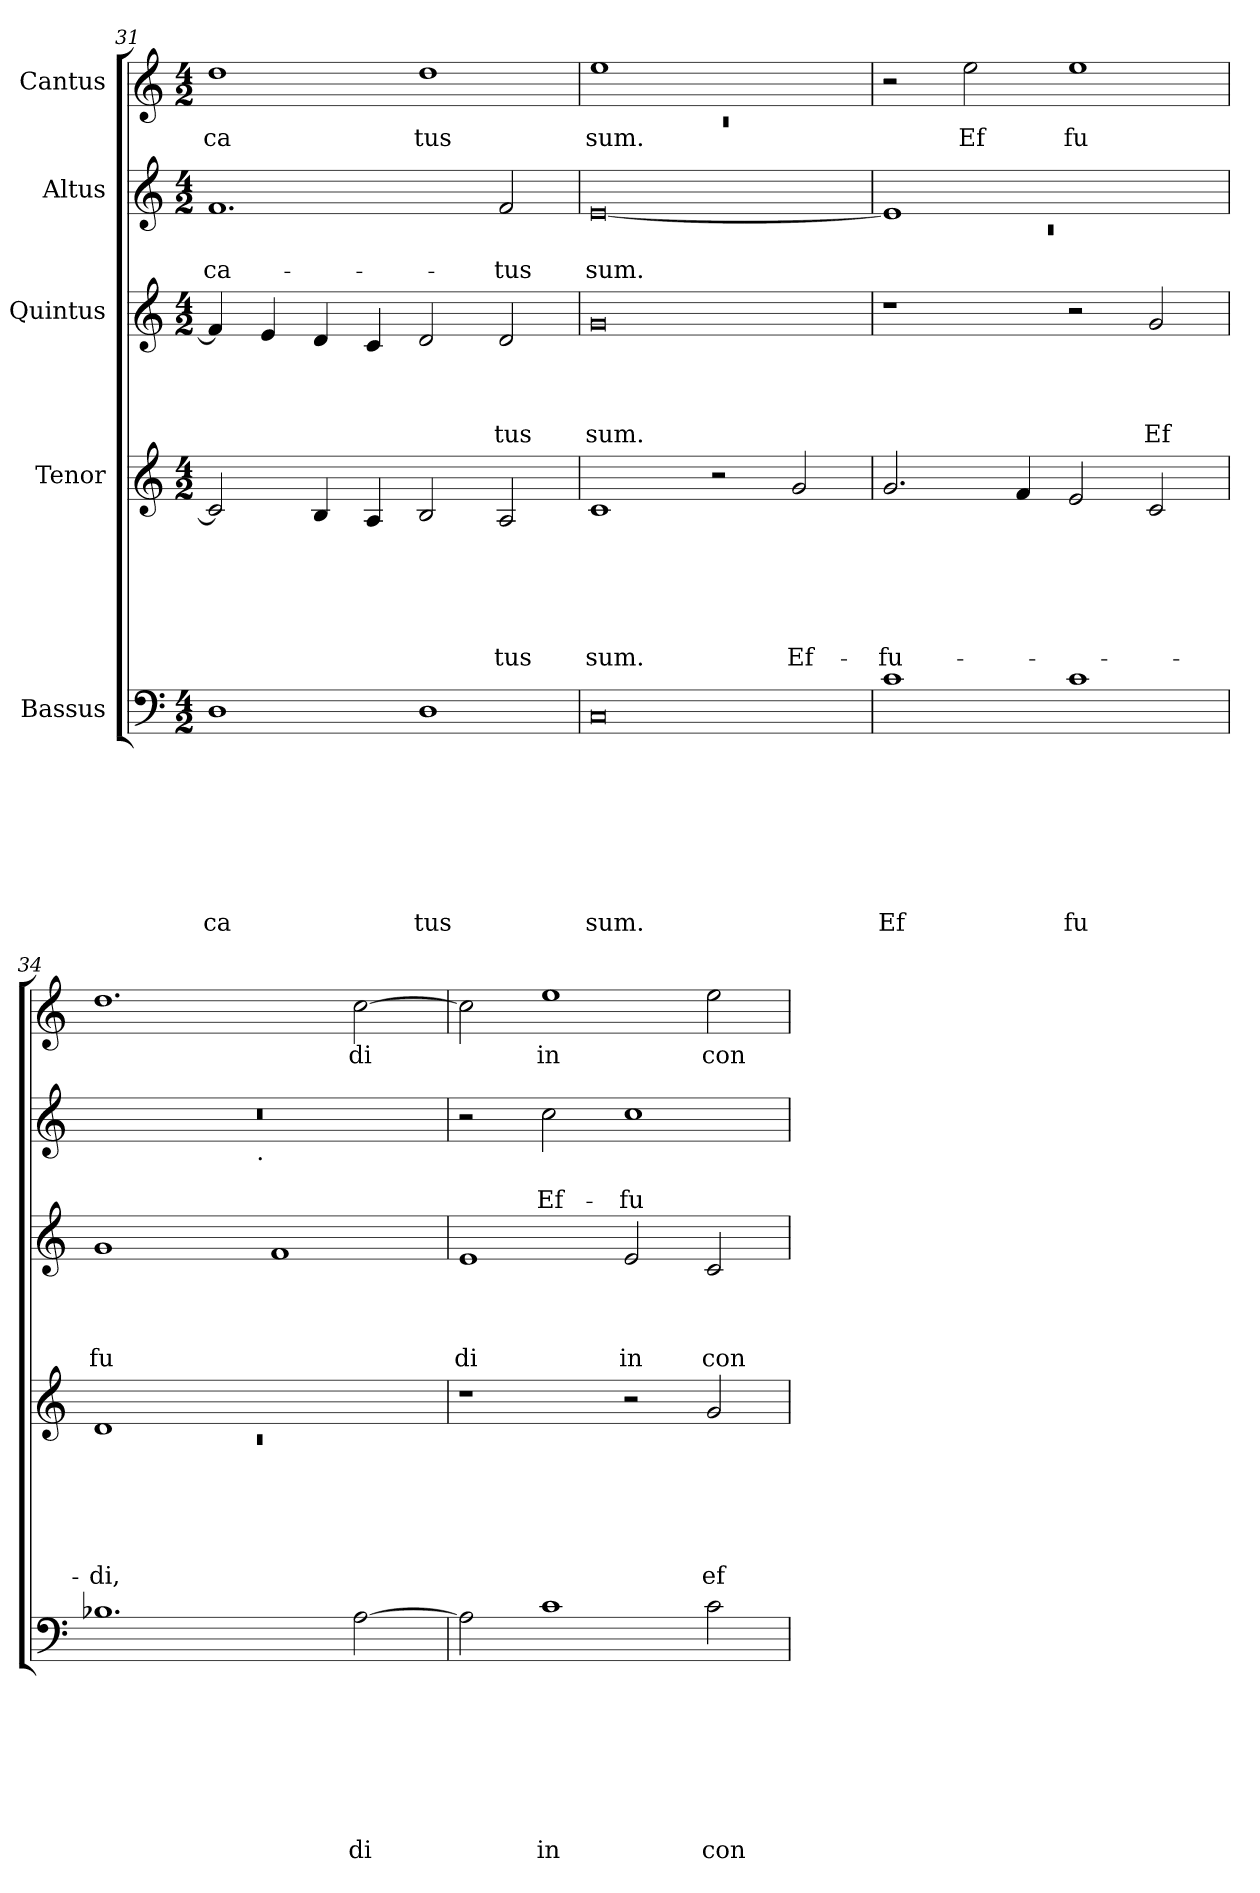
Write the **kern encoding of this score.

**kern	**text	**text	**text	**text	**text	**text	**text	**text	**kern	**text	**text	**text	**text	**text	**text	**kern	**text	**text	**text	**text	**kern	**text	**text	**kern	**text
*part5	*part5	*part5	*part5	*part5	*part5	*part5	*part5	*part5	*part4	*part4	*part4	*part4	*part4	*part4	*part4	*part3	*part3	*part3	*part3	*part3	*part2	*part2	*part2	*part1	*part1
*staff5	*staff5	*staff5	*staff5	*staff5	*staff5	*staff5	*staff5	*staff5	*staff4	*staff4	*staff4	*staff4	*staff4	*staff4	*staff4	*staff3	*staff3	*staff3	*staff3	*staff3	*staff2	*staff2	*staff2	*staff1	*staff1
*I"Bassus	*	*	*	*	*	*	*	*	*I"Tenor	*	*	*	*	*	*	*I"Quintus	*	*	*	*	*I"Altus	*	*	*I"Cantus	*
*clefF4	*	*	*	*	*	*	*	*	*clefG2	*	*	*	*	*	*	*clefG2	*	*	*	*	*clefG2	*	*	*clefG2	*
*k[]	*	*	*	*	*	*	*	*	*k[]	*	*	*	*	*	*	*k[]	*	*	*	*	*k[]	*	*	*k[]	*
*C:	*	*	*	*	*	*	*	*	*C:	*	*	*	*	*	*	*C:	*	*	*	*	*C:	*	*	*C:	*
*M4/2	*	*	*	*	*	*	*	*	*M4/2	*	*	*	*	*	*	*M4/2	*	*	*	*	*M4/2	*	*	*M4/2	*
=31	=31	=31	=31	=31	=31	=31	=31	=31	=31	=31	=31	=31	=31	=31	=31	=31	=31	=31	=31	=31	=31	=31	=31	=31	=31
!	!	!	!	!	!	!	!	!LO:LY:b	!	!	!	!	!	!	!	!	!	!	!	!	!	!	!LO:LY:b	!	!LO:LY:b
1D	.	.	.	.	.	.	.	ca	2c/]	.	.	.	.	.	.	4f/]	.	.	.	.	1.f	.	-ca-	1dd	ca
.	.	.	.	.	.	.	.	.	.	.	.	.	.	.	.	4e/	.	.	.	.	.	.	.	.	.
.	.	.	.	.	.	.	.	.	4B/	.	.	.	.	.	.	4d/	.	.	.	.	.	.	.	.	.
.	.	.	.	.	.	.	.	.	4A/	.	.	.	.	.	.	4c/	.	.	.	.	.	.	.	.	.
!	!	!	!	!	!	!	!	!LO:LY:b	!	!	!	!	!	!	!	!	!	!	!	!	!	!	!	!	!LO:LY:b
1D	.	.	.	.	.	.	.	tus	2B/	.	.	.	.	.	.	2d/	.	.	.	.	.	.	.	1dd	tus
!	!	!	!	!	!	!	!	!	!	!	!	!	!	!	!LO:LY:b	!	!	!	!	!LO:LY:b	!	!	!LO:LY:b	!	!
.	.	.	.	.	.	.	.	.	2A/	.	.	.	.	.	-tus	2d/	.	.	.	tus	2f/	.	-tus	.	.
=32	=32	=32	=32	=32	=32	=32	=32	=32	=32	=32	=32	=32	=32	=32	=32	=32	=32	=32	=32	=32	=32	=32	=32	=32	=32
*	*	*	*	*	*	*	*	*	*	*	*	*	*	*	*	*	*	*	*	*	*	*	*	*^	*
!	!	!	!	!	!	!	!	!LO:LY:b	!	!	!	!	!	!	!LO:LY:b	!	!	!	!	!LO:LY:b	!	!	!LO:LY:b	!	!LO:N:vis=1	!LO:LY:b
0C	.	.	.	.	.	.	.	sum.	1c	.	.	.	.	.	sum.	0g	.	.	.	sum.	[<0e	.	sum.	1ee	0rc	sum.
.	.	.	.	.	.	.	.	.	2r	.	.	.	.	.	.	.	.	.	.	.	.	.	.	1ryy	.	.
!	!	!	!	!	!	!	!	!	!	!	!	!	!	!	!LO:LY:b	!	!	!	!	!	!	!	!	!	!	!
.	.	.	.	.	.	.	.	.	2g/	.	.	.	.	.	Ef-	.	.	.	.	.	.	.	.	.	.	.
*	*	*	*	*	*	*	*	*	*	*	*	*	*	*	*	*	*	*	*	*	*	*	*	*v	*v	*
=33	=33	=33	=33	=33	=33	=33	=33	=33	=33	=33	=33	=33	=33	=33	=33	=33	=33	=33	=33	=33	=33	=33	=33	=33	=33
*	*	*	*	*	*	*	*	*	*	*	*	*	*	*	*	*	*	*	*	*	*^	*	*	*	*
!	!	!	!	!	!	!	!	!LO:LY:b	!	!	!	!	!	!	!LO:LY:b	!	!	!	!	!	!	!LO:N:vis=1	!	!	!	!
1c	.	.	.	.	.	.	.	Ef	2.g/	.	.	.	.	.	-fu-	1r	.	.	.	.	1e]	0rc	.	.	2r	.
!	!	!	!	!	!	!	!	!	!	!	!	!	!	!	!	!	!	!	!	!	!	!	!	!	!	!LO:LY:b
.	.	.	.	.	.	.	.	.	.	.	.	.	.	.	.	.	.	.	.	.	.	.	.	.	2ee\	Ef
.	.	.	.	.	.	.	.	.	4f/	.	.	.	.	.	.	.	.	.	.	.	.	.	.	.	.	.
!	!	!	!	!	!	!	!	!LO:LY:b	!	!	!	!	!	!	!	!	!	!	!	!	!	!	!	!	!	!LO:LY:b
1c	.	.	.	.	.	.	.	fu	2e/	.	.	.	.	.	.	2r	.	.	.	.	1ryy	.	.	.	1ee	fu
!	!	!	!	!	!	!	!	!	!	!	!	!	!	!	!	!	!	!	!	!LO:LY:b	!	!	!	!	!	!
.	.	.	.	.	.	.	.	.	2c/	.	.	.	.	.	.	2g/	.	.	.	Ef	.	.	.	.	.	.
=34	=34	=34	=34	=34	=34	=34	=34	=34	=34	=34	=34	=34	=34	=34	=34	=34	=34	=34	=34	=34	=34	=34	=34	=34	=34	=34
*	*	*	*	*	*	*	*	*	*^	*	*	*	*	*	*	*	*	*	*	*	*	*	*	*	*	*
!	!	!	!	!	!	!	!	!	!	!LO:N:vis=1	!	!	!	!	!	!LO:LY:b	!	!	!	!	!LO:LY:b	!	!	!	!	!	!
1.B-X	.	.	.	.	.	.	.	.	1d	0rc	.	.	.	.	.	-di,	1g	.	.	.	fu	0r	2ryy	.	.	1.dd	.
.	.	.	.	.	.	.	.	.	.	.	.	.	.	.	.	.	.	.	.	.	.	.	4...ryy	.	.	.	.
!	!	!	!	!	!	!	!	!	!	!	!	!	!	!	!	!	!	!	!	!	!	!	!LO:TX:b:t=.	!	!	!	!
.	.	.	.	.	.	.	.	.	.	.	.	.	.	.	.	.	.	.	.	.	.	.	1ryy	.	.	.	.
.	.	.	.	.	.	.	.	.	1ryy	.	.	.	.	.	.	.	1f	.	.	.	.	.	.	.	.	.	.
!	!	!	!	!	!	!	!	!LO:LY:b	!	!	!	!	!	!	!	!	!	!	!	!	!	!	!	!	!	!	!LO:LY:b
[>2A\	.	.	.	.	.	.	.	di	.	.	.	.	.	.	.	.	.	.	.	.	.	.	.	.	.	[>2cc\	di
.	.	.	.	.	.	.	.	.	.	.	.	.	.	.	.	.	.	.	.	.	.	.	32ryy	.	.	.	.
=35	=35	=35	=35	=35	=35	=35	=35	=35	=35	=35	=35	=35	=35	=35	=35	=35	=35	=35	=35	=35	=35	=35	=35	=35	=35	=35	=35
!	!	!	!	!	!	!	!	!	!	!	!	!	!	!	!	!	!	!	!	!	!LO:LY:b	!	!	!	!	!	!
*	*	*	*	*	*	*	*	*	*v	*v	*	*	*	*	*	*	*	*	*	*	*	*v	*v	*	*	*	*
2A\]	.	.	.	.	.	.	.	.	1r	.	.	.	.	.	.	1e	.	.	.	di	2r	.	.	2cc\]	.
!	!	!	!	!	!	!	!	!LO:LY:b	!	!	!	!	!	!	!	!	!	!	!	!	!	!	!LO:LY:b	!	!LO:LY:b
1c	.	.	.	.	.	.	.	in	.	.	.	.	.	.	.	.	.	.	.	.	2cc\	.	Ef-	1ee	in
!	!	!	!	!	!	!	!	!	!	!	!	!	!	!	!	!	!	!	!	!LO:LY:b	!	!	!LO:LY:b	!	!
.	.	.	.	.	.	.	.	.	2r	.	.	.	.	.	.	2e/	.	.	.	in	1cc	.	-fu-	.	.
!	!	!	!	!	!	!	!	!LO:LY:b	!	!	!	!	!	!	!LO:LY:b	!	!	!	!	!LO:LY:b	!	!	!	!	!LO:LY:b
2c\	.	.	.	.	.	.	.	con	2g/	.	.	.	.	.	ef-	2c/	.	.	.	con	.	.	.	2ee\	con
=	=	=	=	=	=	=	=	=	=	=	=	=	=	=	=	=	=	=	=	=	=	=	=	=	=
*-	*-	*-	*-	*-	*-	*-	*-	*-	*-	*-	*-	*-	*-	*-	*-	*-	*-	*-	*-	*-	*-	*-	*-	*-	*-
